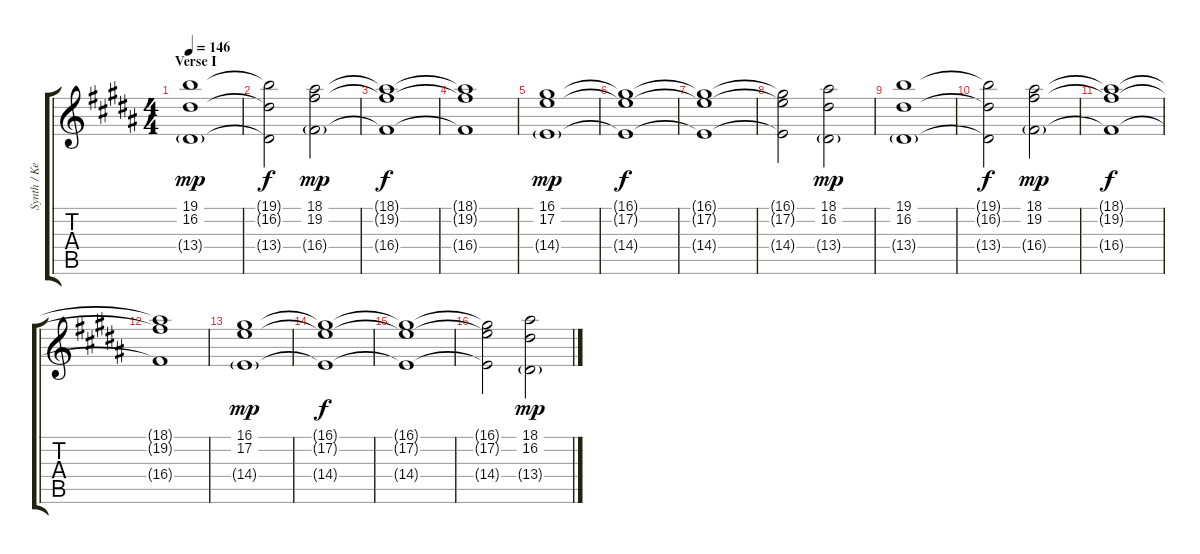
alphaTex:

\track ("Synth / Keyboard I" "Synth / Ke") {instrument rockorgan}
\staff {score tabs}
\tuning (E4 B3 G3 D3 A2 E2) {hide}
\ts (4 4)
\section ("" "Verse I")
\tempo 146
\clef g2
\ks b
(19.1 16.2 13.4{g}).1{dy mp} |
(19.1{t} 16.2{t} 13.4{t}).2{dy f} (18.1 19.2 16.4{g}).2{dy mp} |
(18.1{t} 19.2{t} 16.4{t}).1{dy f} |
(18.1{t} 19.2{t} 16.4{t}).1 |
(16.1 17.2 14.4{g}).1{dy mp} |
(16.1{t} 17.2{t} 14.4{t}).1{dy f} |
(16.1{t} 17.2{t} 14.4{t}).1 |
(16.1{t} 17.2{t} 14.4{t}).2 (18.1 16.2 13.4{g}).2{dy mp} |
(19.1 16.2 13.4{g}).1 |
(19.1{t} 16.2{t} 13.4{t}).2{dy f} (18.1 19.2 16.4{g}).2{dy mp} |
(18.1{t} 19.2{t} 16.4{t}).1{dy f} |
(18.1{t} 19.2{t} 16.4{t}).1 |
(16.1 17.2 14.4{g}).1{dy mp} |
(16.1{t} 17.2{t} 14.4{t}).1{dy f} |
(16.1{t} 17.2{t} 14.4{t}).1 |
(16.1{t} 17.2{t} 14.4{t}).2 (18.1 16.2 13.4{g}).2{dy mp}
